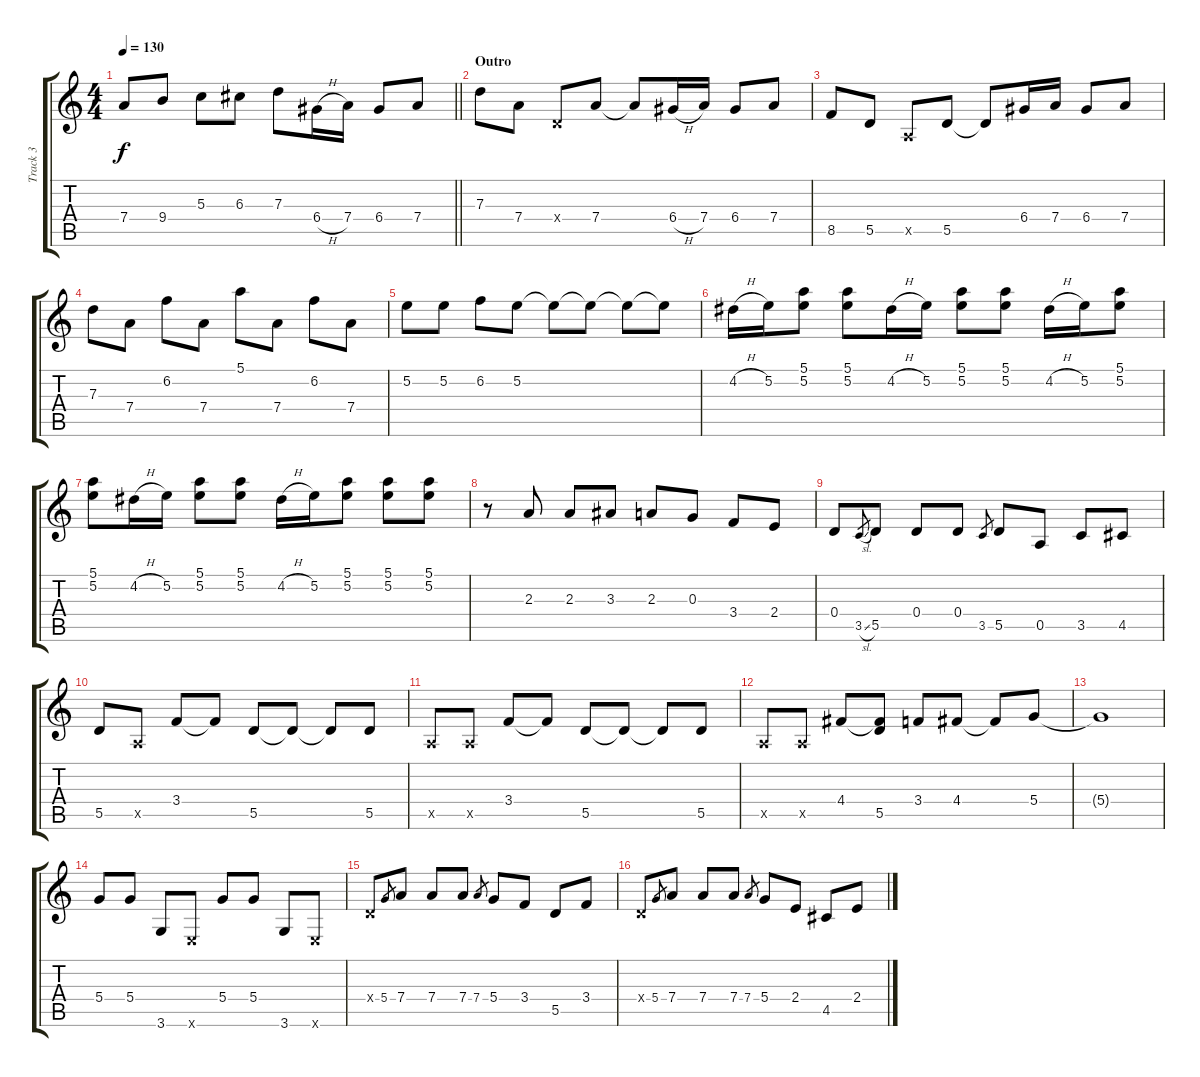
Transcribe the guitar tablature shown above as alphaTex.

\track ("Track 3" "Track 3") {instrument acousticguitarsteel}
\staff {score tabs}
\tuning (E4 B3 G3 D3 A2 E2) {hide}
\ts (4 4)
\tempo 130
\clef g2
\barLineRight lightlight
\ks c
7.4.8{dy f} 9.4.8 5.3.8 6.3.8 7.3.8 6.4{h}.16 7.4.16 6.4.8 7.4.8 |
\section ("" "Outro")
7.3.8 7.4.8 0.4{x}.8 7.4.8 7.4{t}.8 6.4{h}.16 7.4.16 6.4.8 7.4.8 |
8.5.8 5.5.8 0.5{x}.8 5.5.8 5.5{t}.8 6.4.16 7.4.16 6.4.8 7.4.8 |
7.3.8 7.4.8 6.2.8 7.4.8 5.1.8 7.4.8 6.2.8 7.4.8 |
5.2.8 5.2.8 6.2.8 5.2.8 5.2{t}.8 5.2{t}.8 5.2{t}.8 5.2{t}.8 |
4.2{h}.16 5.2.16 (5.1 5.2).8 (5.1 5.2).8 4.2{h}.16 5.2.16 (5.1 5.2).8 (5.1 5.2).8 4.2{h}.16 5.2.16 (5.1 5.2).8 |
(5.1 5.2).8 4.2{h}.16 5.2.16 (5.1 5.2).8 (5.1 5.2).8 4.2{h}.16 5.2.16 (5.1 5.2).8 (5.1 5.2).8 (5.1 5.2).8 |
r.8 2.3.8 2.3.8 3.3.8 2.3.8 0.3.8 3.4.8 2.4.8 |
0.4.8 3.5{sl}.8{gr} 5.5.8 0.4.8 0.4.8 3.5.8{gr} 5.5.8 0.5.8 3.5.8 4.5.8 |
5.5.8 0.5{x}.8 3.4.8 3.4{t}.8 5.5.8 5.5{t}.8 5.5{t}.8 5.5.8 |
0.5{x}.8 0.5{x}.8 3.4.8 3.4{t}.8 5.5.8 5.5{t}.8 5.5{t}.8 5.5.8 |
0.5{x}.8 0.5{x}.8 4.4.8 (4.4{t} 5.5).8 3.4.8 4.4.8 4.4{t}.8 5.4.8 |
5.4{t}.1 |
5.4.8 5.4.8 3.6.8 0.6{x}.8 5.4.8 5.4.8 3.6.8 0.6{x}.8 |
0.4{x}.8 5.4.8{gr} 7.4.8 7.4.8 7.4.8 7.4.8{gr} 5.4.8 3.4.8 5.5.8 3.4.8 |
0.4{x}.8 5.4.8{gr} 7.4.8 7.4.8 7.4.8 7.4.8{gr} 5.4.8 2.4.8 4.5.8 2.4.8
